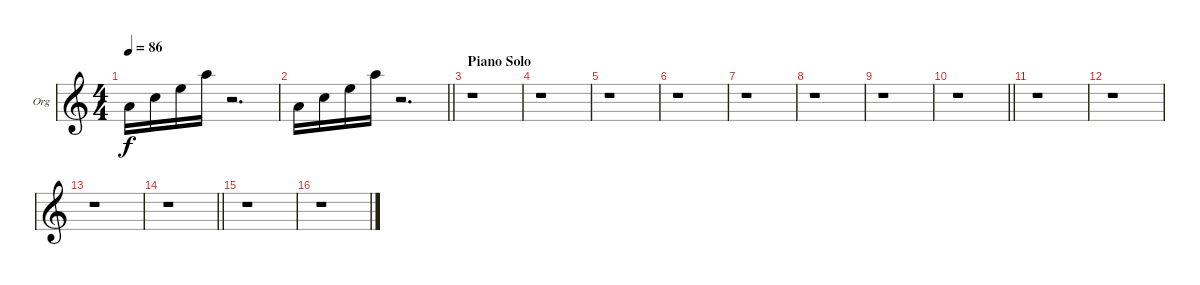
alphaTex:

\bracketExtendMode groupsimilarinstruments
\firstSystemTrackNameOrientation horizontal
\otherSystemsTrackNameOrientation horizontal
\track ("Organ" "Org") {instrument drawbarorgan}
\staff {score}
\tuning (E4 B3 G3 D3 A2 E2)
\displaytranspose 12
\ts (4 4)
\tempo 86
\clef g2
\ks c
7.4.16{dy f} 5.3.16 5.2.16 5.1.16 r.2{d} |
\barLineRight lightlight
7.4.16 5.3.16 5.2.16 5.1.16 r.2{d} |
\section ("" "Piano Solo")
r.1 |
r.1 |
r.1 |
r.1 |
r.1 |
r.1 |
r.1 |
\barLineRight lightlight
r.1 |
r.1 |
r.1 |
r.1 |
\barLineRight lightlight
r.1 |
r.1 |
r.1
